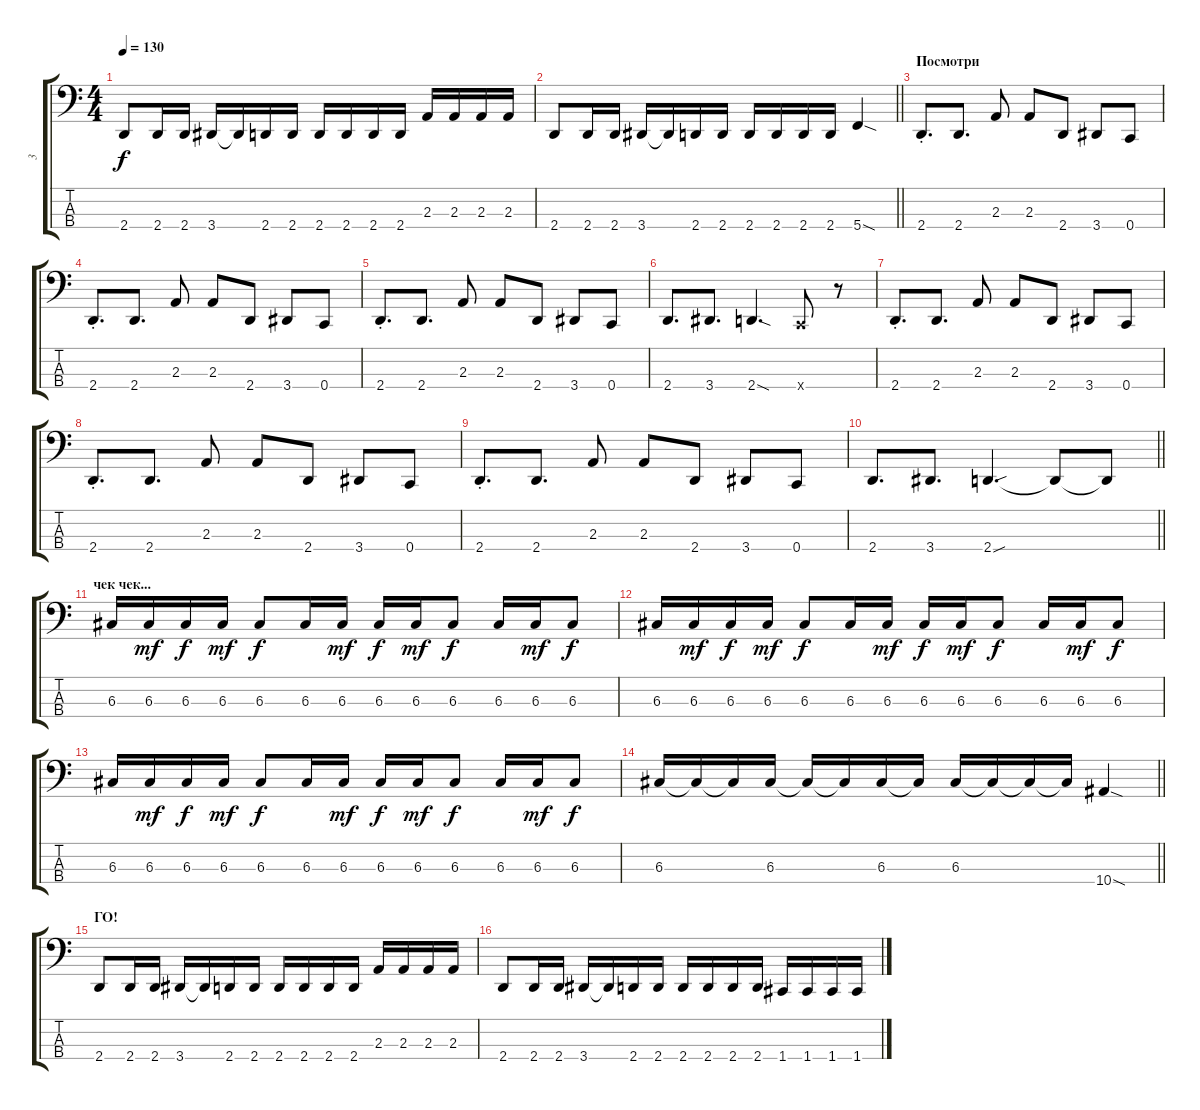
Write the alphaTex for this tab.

\track ("3" "3") {instrument electricbassfinger}
\staff {score tabs}
\tuning (F2 C2 G1 C1) {hide}
\ts (4 4)
\tempo 130
\clef f4
\ks c
2.4.8{dy f} 2.4.16 2.4.16 3.4.16 3.4{t}.16 2.4.16 2.4.16 2.4.16 2.4.16 2.4.16 2.4.16 2.3.16 2.3.16 2.3.16 2.3.16 |
\barLineRight lightlight
2.4.8 2.4.16 2.4.16 3.4.16 3.4{t}.16 2.4.16 2.4.16 2.4.16 2.4.16 2.4.16 2.4.16 5.4{sod}.4 |
\section ("" "Посмотри")
2.4{st}.8{d} 2.4.8{d} 2.3.8 2.3.8 2.4.8 3.4.8 0.4.8 |
2.4{st}.8{d} 2.4.8{d} 2.3.8 2.3.8 2.4.8 3.4.8 0.4.8 |
2.4{st}.8{d} 2.4.8{d} 2.3.8 2.3.8 2.4.8 3.4.8 0.4.8 |
2.4.8{d} 3.4.8{d} 2.4{sod}.4{d} 0.4{x}.8 r.8 |
2.4{st}.8{d} 2.4.8{d} 2.3.8 2.3.8 2.4.8 3.4.8 0.4.8 |
2.4{st}.8{d} 2.4.8{d} 2.3.8 2.3.8 2.4.8 3.4.8 0.4.8 |
2.4{st}.8{d} 2.4.8{d} 2.3.8 2.3.8 2.4.8 3.4.8 0.4.8 |
\barLineRight lightlight
2.4.8{d} 3.4.8{d} 2.4{sou}.4{d} 2.4{t}.8 2.4{t}.8 |
\section ("" "чек чек...")
6.3.16 6.3.16{dy mf} 6.3.16{dy f} 6.3.16{dy mf} 6.3.8{dy f} 6.3.16 6.3.16{dy mf} 6.3.16{dy f} 6.3.16{dy mf} 6.3.8{dy f} 6.3.16 6.3.16{dy mf} 6.3.8{dy f} |
6.3.16 6.3.16{dy mf} 6.3.16{dy f} 6.3.16{dy mf} 6.3.8{dy f} 6.3.16 6.3.16{dy mf} 6.3.16{dy f} 6.3.16{dy mf} 6.3.8{dy f} 6.3.16 6.3.16{dy mf} 6.3.8{dy f} |
6.3.16 6.3.16{dy mf} 6.3.16{dy f} 6.3.16{dy mf} 6.3.8{dy f} 6.3.16 6.3.16{dy mf} 6.3.16{dy f} 6.3.16{dy mf} 6.3.8{dy f} 6.3.16 6.3.16{dy mf} 6.3.8{dy f} |
\barLineRight lightlight
6.3.16 6.3{t}.16 6.3{t}.16 6.3.16 6.3{t}.16 6.3{t}.16 6.3.16 6.3{t}.16 6.3.16 6.3{t}.16 6.3{t}.16 6.3{t}.16 10.4{sod}.4 |
\section ("" "ГО!")
2.4.8 2.4.16 2.4.16 3.4.16 3.4{t}.16 2.4.16 2.4.16 2.4.16 2.4.16 2.4.16 2.4.16 2.3.16 2.3.16 2.3.16 2.3.16 |
2.4.8 2.4.16 2.4.16 3.4.16 3.4{t}.16 2.4.16 2.4.16 2.4.16 2.4.16 2.4.16 2.4.16 1.4.16 1.4.16 1.4.16 1.4.16
